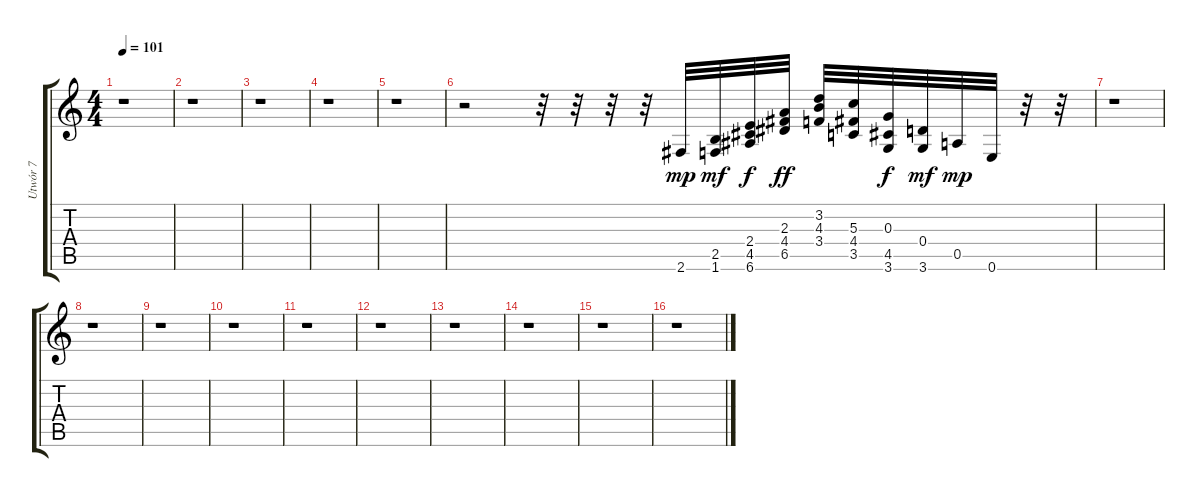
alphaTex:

\track ("Utwór 7" "Utwór 7") {instrument synthbass1}
\staff {score tabs}
\tuning (E4 B3 G3 D3 A2 E2) {hide}
\ts (4 4)
\tempo 101
\clef g2
\ks c
r.1{dy f} |
r.1 |
r.1 |
r.1 |
r.1 |
r.2 r.32 r.32 r.32 r.32 2.6.32{dy mp} (2.5 1.6).32{dy mf} (2.4 4.5 6.6).32{dy f} (2.3 4.4 6.5).32{dy ff} (3.2 4.3 3.4).32 (5.3 4.4 3.5).32 (0.3 4.5 3.6).32{dy f} (0.4 3.6).32{dy mf} 0.5.32{dy mp} 0.6.32 r.32 r.32 |
r.1 |
r.1 |
r.1 |
r.1 |
r.1 |
r.1 |
r.1 |
r.1 |
r.1 |
r.1
